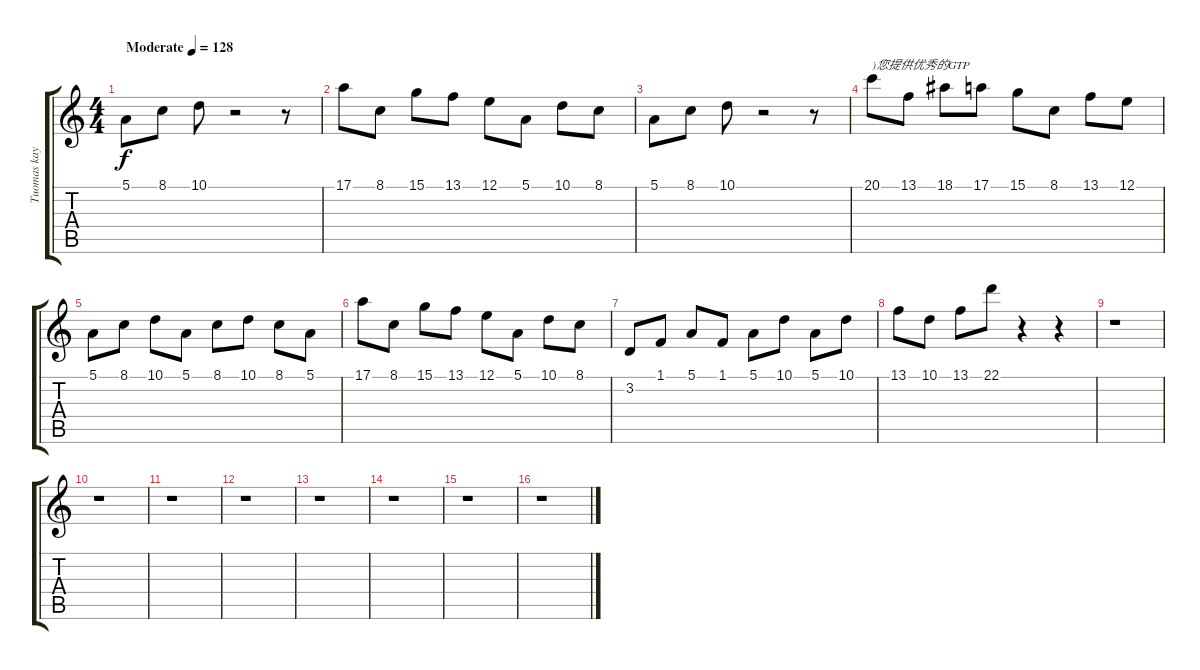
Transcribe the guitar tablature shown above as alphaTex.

\track ("Tuomas kayboard1" "Tuomas kay") {instrument pad1newage}
\staff {score tabs}
\tuning (E4 B3 G3 D3 A2 E2) {hide}
\ts (4 4)
\tempo (128 "Moderate")
\clef g2
\ks c
5.1.8{dy f instrument pad1newage} 8.1.8 10.1.8 r.2 r.8 |
17.1.8 8.1.8 15.1.8 13.1.8 12.1.8 5.1.8 10.1.8 8.1.8 |
5.1.8 8.1.8 10.1.8 r.2 r.8 |
20.1.8{txt ")您提供优秀的GTP"} 13.1.8 18.1.8 17.1.8 15.1.8 8.1.8 13.1.8 12.1.8 |
5.1.8 8.1.8 10.1.8 5.1.8 8.1.8 10.1.8 8.1.8 5.1.8 |
17.1.8 8.1.8 15.1.8 13.1.8 12.1.8 5.1.8 10.1.8 8.1.8 |
3.2.8 1.1.8 5.1.8 1.1.8 5.1.8 10.1.8 5.1.8 10.1.8 |
13.1.8 10.1.8 13.1.8 22.1.8 r.4 r.4 |
r.1 |
r.1 |
r.1 |
r.1 |
r.1 |
r.1 |
r.1 |
r.1
